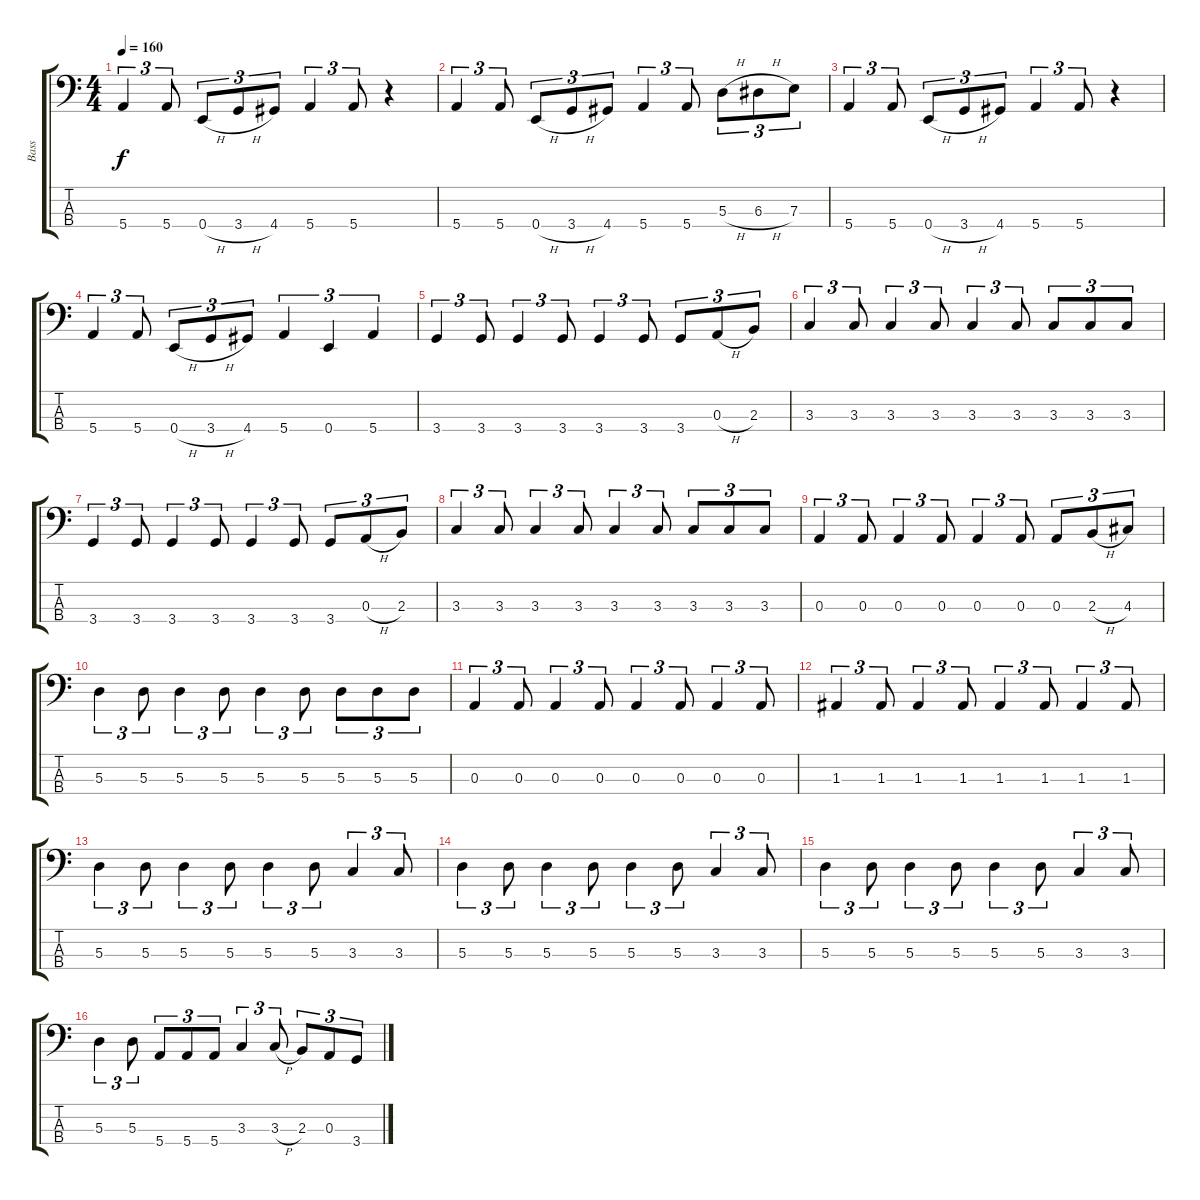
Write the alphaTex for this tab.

\track ("Bass" "Bass") {instrument electricbassfinger}
\staff {score tabs}
\tuning (G2 D2 A1 E1) {hide}
\ts (4 4)
\tempo 160
\clef f4
\ks c
5.4.4{tu (3 2) dy f} 5.4.8{tu (3 2)} 0.4{h}.8{tu (3 2)} 3.4{h}.8{tu (3 2)} 4.4.8{tu (3 2)} 5.4.4{tu (3 2)} 5.4.8{tu (3 2)} r.4 |
5.4.4{tu (3 2)} 5.4.8{tu (3 2)} 0.4{h}.8{tu (3 2)} 3.4{h}.8{tu (3 2)} 4.4.8{tu (3 2)} 5.4.4{tu (3 2)} 5.4.8{tu (3 2)} 5.3{h}.8{tu (3 2)} 6.3{h}.8{tu (3 2)} 7.3.8{tu (3 2)} |
5.4.4{tu (3 2)} 5.4.8{tu (3 2)} 0.4{h}.8{tu (3 2)} 3.4{h}.8{tu (3 2)} 4.4.8{tu (3 2)} 5.4.4{tu (3 2)} 5.4.8{tu (3 2)} r.4 |
5.4.4{tu (3 2)} 5.4.8{tu (3 2)} 0.4{h}.8{tu (3 2)} 3.4{h}.8{tu (3 2)} 4.4.8{tu (3 2)} 5.4.4{tu (3 2)} 0.4.4{tu (3 2)} 5.4.4{tu (3 2)} |
3.4.4{tu (3 2)} 3.4.8{tu (3 2)} 3.4.4{tu (3 2)} 3.4.8{tu (3 2)} 3.4.4{tu (3 2)} 3.4.8{tu (3 2)} 3.4.8{tu (3 2)} 0.3{h}.8{tu (3 2)} 2.3.8{tu (3 2)} |
3.3.4{tu (3 2)} 3.3.8{tu (3 2)} 3.3.4{tu (3 2)} 3.3.8{tu (3 2)} 3.3.4{tu (3 2)} 3.3.8{tu (3 2)} 3.3.8{tu (3 2)} 3.3.8{tu (3 2)} 3.3.8{tu (3 2)} |
3.4.4{tu (3 2)} 3.4.8{tu (3 2)} 3.4.4{tu (3 2)} 3.4.8{tu (3 2)} 3.4.4{tu (3 2)} 3.4.8{tu (3 2)} 3.4.8{tu (3 2)} 0.3{h}.8{tu (3 2)} 2.3.8{tu (3 2)} |
3.3.4{tu (3 2)} 3.3.8{tu (3 2)} 3.3.4{tu (3 2)} 3.3.8{tu (3 2)} 3.3.4{tu (3 2)} 3.3.8{tu (3 2)} 3.3.8{tu (3 2)} 3.3.8{tu (3 2)} 3.3.8{tu (3 2)} |
0.3.4{tu (3 2)} 0.3.8{tu (3 2)} 0.3.4{tu (3 2)} 0.3.8{tu (3 2)} 0.3.4{tu (3 2)} 0.3.8{tu (3 2)} 0.3.8{tu (3 2)} 2.3{h}.8{tu (3 2)} 4.3.8{tu (3 2)} |
5.3.4{tu (3 2)} 5.3.8{tu (3 2)} 5.3.4{tu (3 2)} 5.3.8{tu (3 2)} 5.3.4{tu (3 2)} 5.3.8{tu (3 2)} 5.3.8{tu (3 2)} 5.3.8{tu (3 2)} 5.3.8{tu (3 2)} |
0.3.4{tu (3 2)} 0.3.8{tu (3 2)} 0.3.4{tu (3 2)} 0.3.8{tu (3 2)} 0.3.4{tu (3 2)} 0.3.8{tu (3 2)} 0.3.4{tu (3 2)} 0.3.8{tu (3 2)} |
1.3.4{tu (3 2)} 1.3.8{tu (3 2)} 1.3.4{tu (3 2)} 1.3.8{tu (3 2)} 1.3.4{tu (3 2)} 1.3.8{tu (3 2)} 1.3.4{tu (3 2)} 1.3.8{tu (3 2)} |
5.3.4{tu (3 2)} 5.3.8{tu (3 2)} 5.3.4{tu (3 2)} 5.3.8{tu (3 2)} 5.3.4{tu (3 2)} 5.3.8{tu (3 2)} 3.3.4{tu (3 2)} 3.3.8{tu (3 2)} |
5.3.4{tu (3 2)} 5.3.8{tu (3 2)} 5.3.4{tu (3 2)} 5.3.8{tu (3 2)} 5.3.4{tu (3 2)} 5.3.8{tu (3 2)} 3.3.4{tu (3 2)} 3.3.8{tu (3 2)} |
5.3.4{tu (3 2)} 5.3.8{tu (3 2)} 5.3.4{tu (3 2)} 5.3.8{tu (3 2)} 5.3.4{tu (3 2)} 5.3.8{tu (3 2)} 3.3.4{tu (3 2)} 3.3.8{tu (3 2)} |
5.3.4{tu (3 2)} 5.3.8{tu (3 2)} 5.4.8{tu (3 2)} 5.4.8{tu (3 2)} 5.4.8{tu (3 2)} 3.3.4{tu (3 2)} 3.3{h}.8{tu (3 2)} 2.3.8{tu (3 2)} 0.3.8{tu (3 2)} 3.4.8{tu (3 2)}
